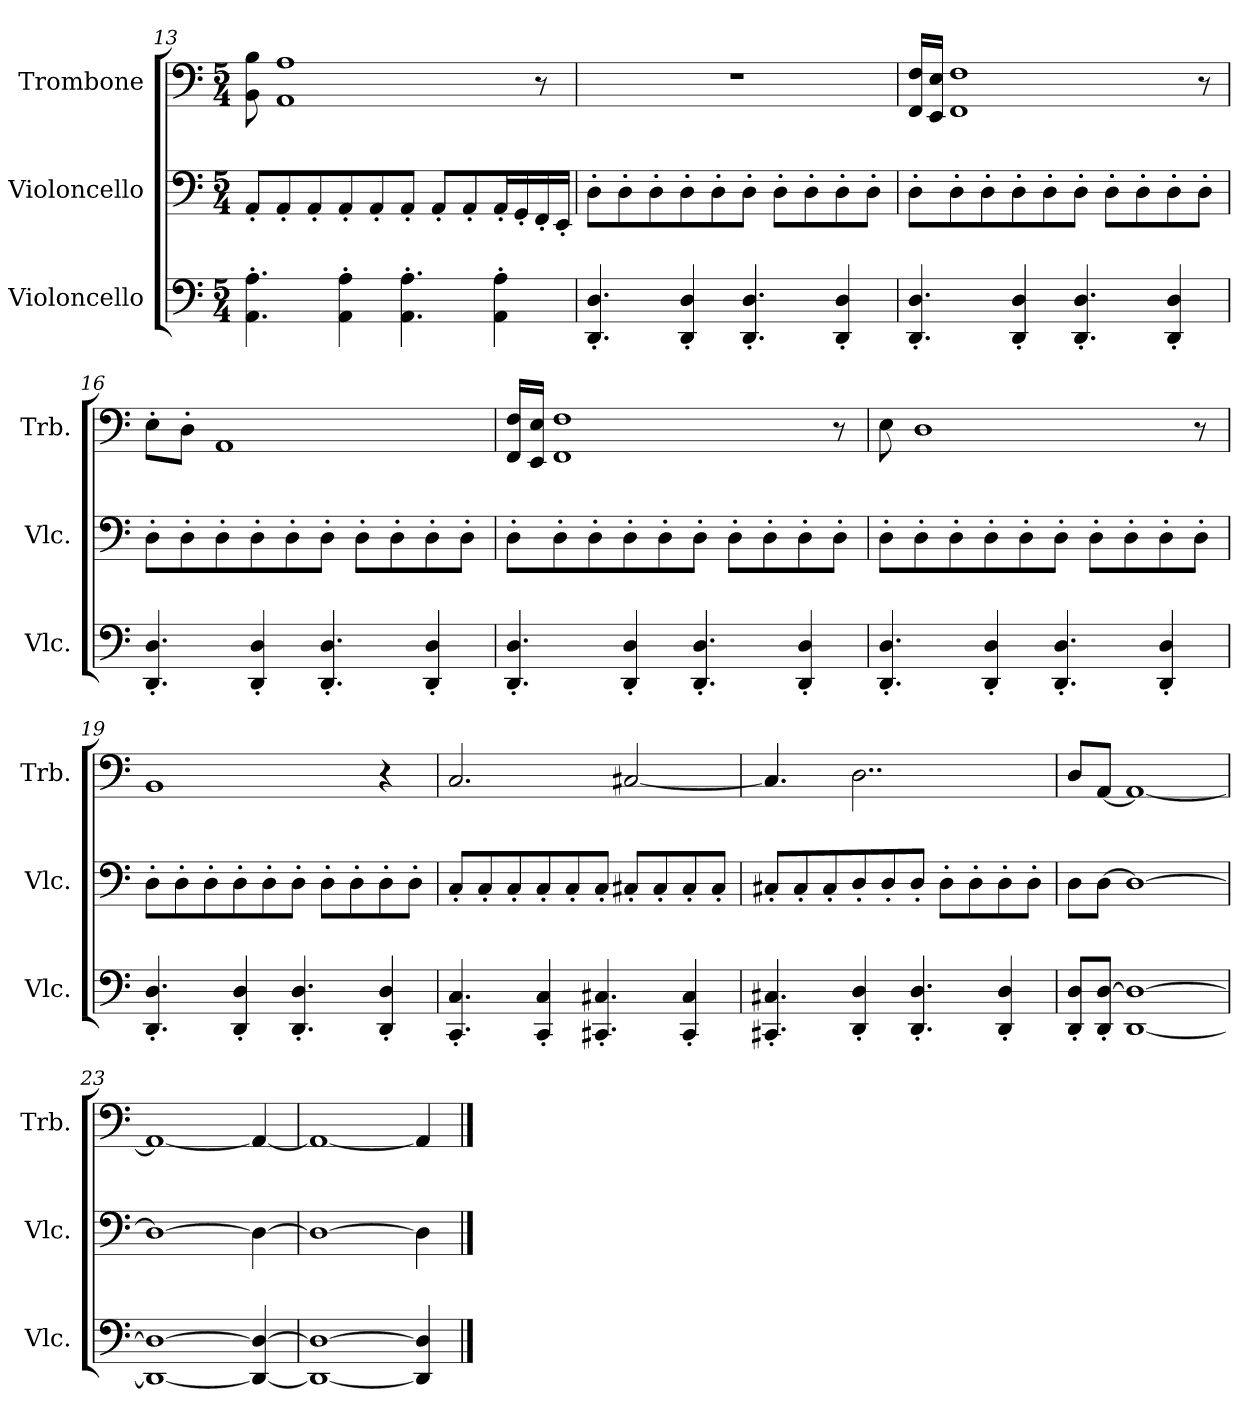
**kern	**kern	**kern
*part3	*part2	*part1
*staff3	*staff2	*staff1
*I"Violoncello	*I"Violoncello	*I"Trombone
*I'Vlc.	*I'Vlc.	*I'Trb.
*clefF4	*clefF4	*clefF4
*k[]	*k[]	*k[]
*M5/4	*M5/4	*M5/4
=13	=13	=13
4.AA\' 4.A\'	8AA'/L	8BB\ 8B\
.	8AA'/	1AA 1A
.	8AA'/	.
4AA\' 4A\'	8AA'/	.
.	8AA'/	.
4.AA\' 4.A\'	8AA'/J	.
.	8AA'/L	.
.	8AA'/	.
4AA\' 4A\'	16AA'/L	.
.	16GG'/	.
.	16FF'/	8r
.	16EE'/JJ	.
=14	=14	=14
4.DD/' 4.D/'	8D'\L	4%5r
.	8D'\	.
.	8D'\	.
4DD/' 4D/'	8D'\	.
.	8D'\	.
4.DD/' 4.D/'	8D'\J	.
.	8D'\L	.
.	8D'\	.
4DD/' 4D/'	8D'\	.
.	8D'\J	.
=15	=15	=15
4.DD/' 4.D/'	8D'\L	16FF/ 16F/LL
.	.	16EE/ 16E/JJ
.	8D'\	1FF 1F
.	8D'\	.
4DD/' 4D/'	8D'\	.
.	8D'\	.
4.DD/' 4.D/'	8D'\J	.
.	8D'\L	.
.	8D'\	.
4DD/' 4D/'	8D'\	.
.	8D'\J	8r
!!LO:LB:g=z
=16	=16	=16
4.DD/' 4.D/'	8D'\L	8E'\L
.	8D'\	8D'\J
.	8D'\	1AA
4DD/' 4D/'	8D'\	.
.	8D'\	.
4.DD/' 4.D/'	8D'\J	.
.	8D'\L	.
.	8D'\	.
4DD/' 4D/'	8D'\	.
.	8D'\J	.
=17	=17	=17
4.DD/' 4.D/'	8D'\L	16FF/ 16F/LL
.	.	16EE/ 16E/JJ
.	8D'\	1FF 1F
.	8D'\	.
4DD/' 4D/'	8D'\	.
.	8D'\	.
4.DD/' 4.D/'	8D'\J	.
.	8D'\L	.
.	8D'\	.
4DD/' 4D/'	8D'\	.
.	8D'\J	8r
=18	=18	=18
4.DD/' 4.D/'	8D'\L	8E\
.	8D'\	1D
.	8D'\	.
4DD/' 4D/'	8D'\	.
.	8D'\	.
4.DD/' 4.D/'	8D'\J	.
.	8D'\L	.
.	8D'\	.
4DD/' 4D/'	8D'\	.
.	8D'\J	8r
=19	=19	=19
4.DD/' 4.D/'	8D'\L	1BB
.	8D'\	.
.	8D'\	.
4DD/' 4D/'	8D'\	.
.	8D'\	.
4.DD/' 4.D/'	8D'\J	.
.	8D'\L	.
.	8D'\	.
4DD/' 4D/'	8D'\	4r
.	8D'\J	.
!!LO:LB:g=z
=20	=20	=20
4.CC/' 4.C/'	8C'/L	2.C/
.	8C'/	.
.	8C'/	.
4CC/' 4C/'	8C'/	.
.	8C'/	.
4.CC#X/' 4.C#X/'	8C'/J	.
.	8C#X'/L	[2C#X/
.	8C#'/	.
4CC#/' 4C#/'	8C#'/	.
.	8C#'/J	.
=21	=21	=21
4.CC#X/' 4.C#X/'	8C#X'/L	4.C#/]
.	8C#'/	.
.	8C#'/	.
4DD/' 4D/'	8D'/	2..D\
.	8D'/	.
4.DD/' 4.D/'	8D'/J	.
.	8D'\L	.
.	8D'\	.
4DD/' 4D/'	8D'\	.
.	8D'\J	.
=22	=22	=22
8DD/' 8D/'L	8D\L	8D/L
8DD/' [8D/'J	[8D\J	[8AA/J
[1DD 1D_	1D_	1AA_
=23	=23	=23
1DD_ 1D_	1D_	1AA_
4DD/_ 4D/_	4D\_	4AA/_
=24	=24	=24
1DD_ 1D_	1D_	1AA_
4DD/] 4D/]	4D\]	4AA/]
==	==	==
*-	*-	*-
